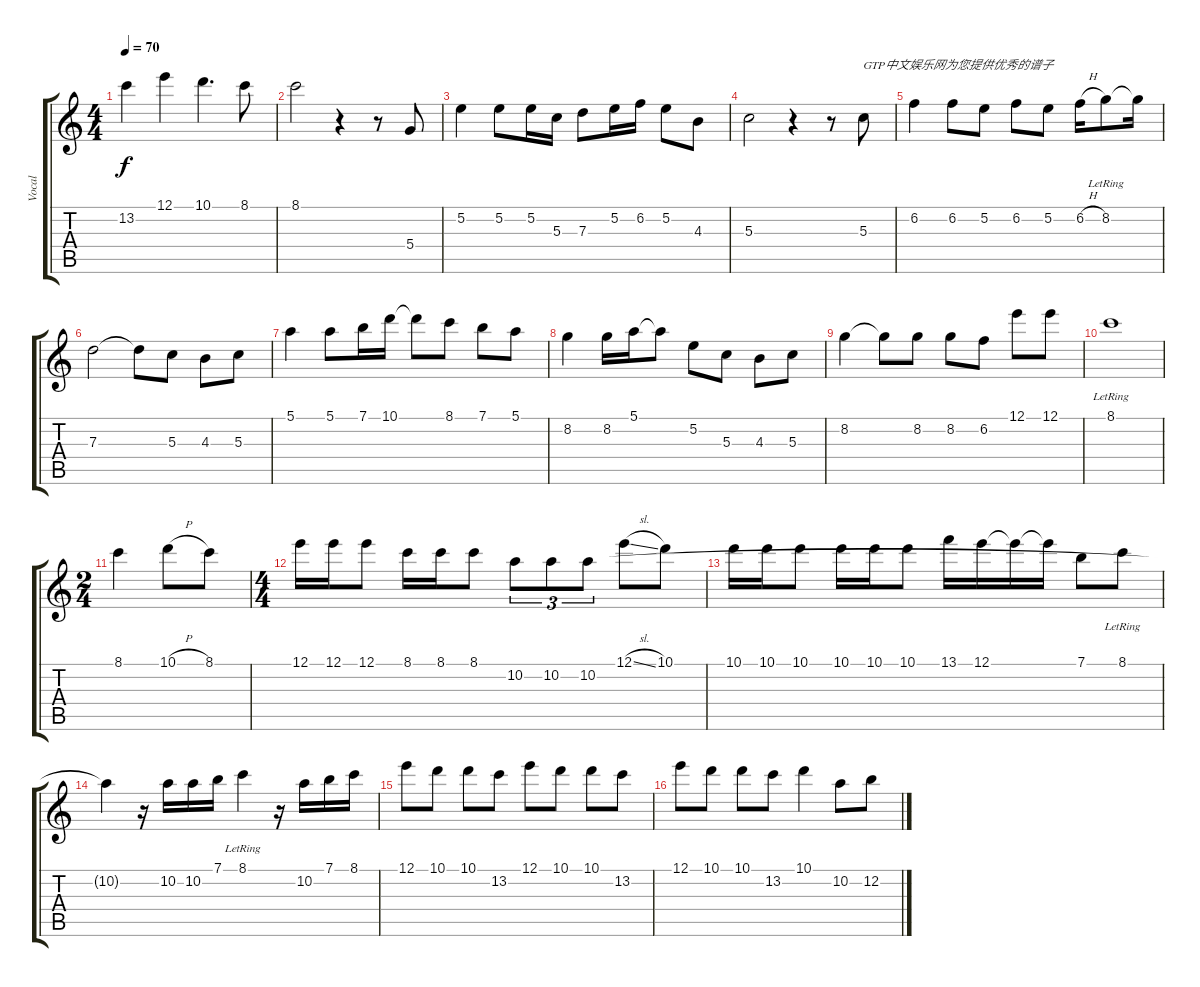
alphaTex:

\track ("Vocal" "Vocal") {instrument electricguitarjazz}
\staff {score tabs}
\tuning (E4 B3 G3 D3 A2 E2) {hide}
\ts (4 4)
\tempo 70
\clef g2
\ks c
13.2.4{dy f} 12.1.4 10.1.4{d} 8.1.8 |
8.1.2 r.4 r.8 5.4.8 |
5.2.4 5.2.8 5.2.16 5.3.16 7.3.8 5.2.16 6.2.16 5.2.8 4.3.8 |
5.3.2 r.4 r.8 5.3.8{txt "GTP中文娱乐网为您提供优秀的谱子"} |
6.2.4 6.2.8 5.2.8 6.2.8 5.2.8 6.2{h}.16 8.2{lr}.8 8.2{t}.16 |
7.3.2 7.3{t}.8 5.3.8 4.3.8 5.3.8 |
5.1.4 5.1.8 7.1.16 10.1.16 10.1{t}.8 8.1.8 7.1.8 5.1.8 |
8.2.4 8.2.16 5.1.16 5.1{t}.8 5.2.8 5.3.8 4.3.8 5.3.8 |
8.2.4 8.2{t}.8 8.2.8 8.2.8 6.2.8 12.1.8 12.1.8 |
8.1{lr}.1 |
\ts (2 4)
8.1.4 10.1{h}.8 8.1.8 |
\ts (4 4)
12.1.16 12.1.16 12.1.8 8.1.16 8.1.16 8.1.8 10.2.8{tu (3 2)} 10.2.8{tu (3 2)} 10.2.8{tu (3 2)} 12.1{sl}.8 10.1.8 |
10.1.16 10.1.16 10.1.8 10.1.16 10.1.16 10.1.8 13.1.16 12.1.16 12.1{t}.16 12.1{t}.16 7.1.8 8.1{lr}.8 |
10.2{t}.4 r.16 10.2.16 10.2.16 7.1.16 8.1{lr}.4 r.16 10.2.16 7.1.16 8.1.16 |
12.1.8 10.1.8 10.1.8 13.2.8 12.1.8 10.1.8 10.1.8 13.2.8 |
12.1.8 10.1.8 10.1.8 13.2.8 10.1.4 10.2.8 12.2.8
